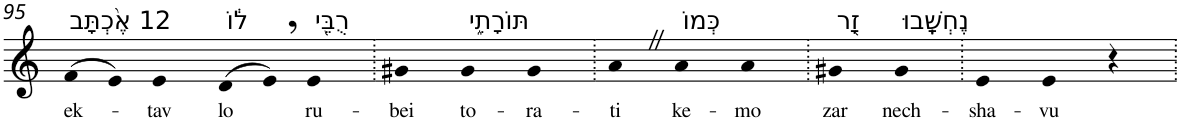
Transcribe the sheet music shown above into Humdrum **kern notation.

**kern	**text
*part1	*part1
*staff1	*staff1
*I"Piano	*
*I'Pno	*
!!LO:PB:g=z
*clefG2	*
*k[]	*
=95	=95
!LO:TX:a:t=12 אֶ֨כְתָּב	!
!	!LO:LY:b
(>8f	ek-
8e)	.
!	!LO:LY:b
4e	-tav
!LO:TX:a:t=ל֔וֹ	!
!	!LO:LY:b
(>8d	lo
8e,)	.
!LO:TX:a:t=רֻבֵּ֖י	!
!	!LO:LY:b
4e	ru-
=96.	=96.
!	!LO:LY:b
4g#X	-bei
!LO:TX:a:t=תּוֹרָתִ֑י	!
!	!LO:LY:b
4g#	to-
!	!LO:LY:b
4g#	-ra-
=97.	=97.
!	!LO:LY:b
4aZ	-ti
!LO:TX:a:t=כְּמוֹ	!
!	!LO:LY:b
4a	ke-
!	!LO:LY:b
4a	-mo
=98.	=98.
!LO:TX:a:t=זָ֖ר	!
!	!LO:LY:b
4g#X	zar
!LO:TX:a:t=נֶחְשָֽׁבוּ	!
!	!LO:LY:b
4g#	nech-
=99.	=99.
!	!LO:LY:b
4e	-sha-
!	!LO:LY:b
4e	-vu
4r	.
=.	=.
*-	*-
